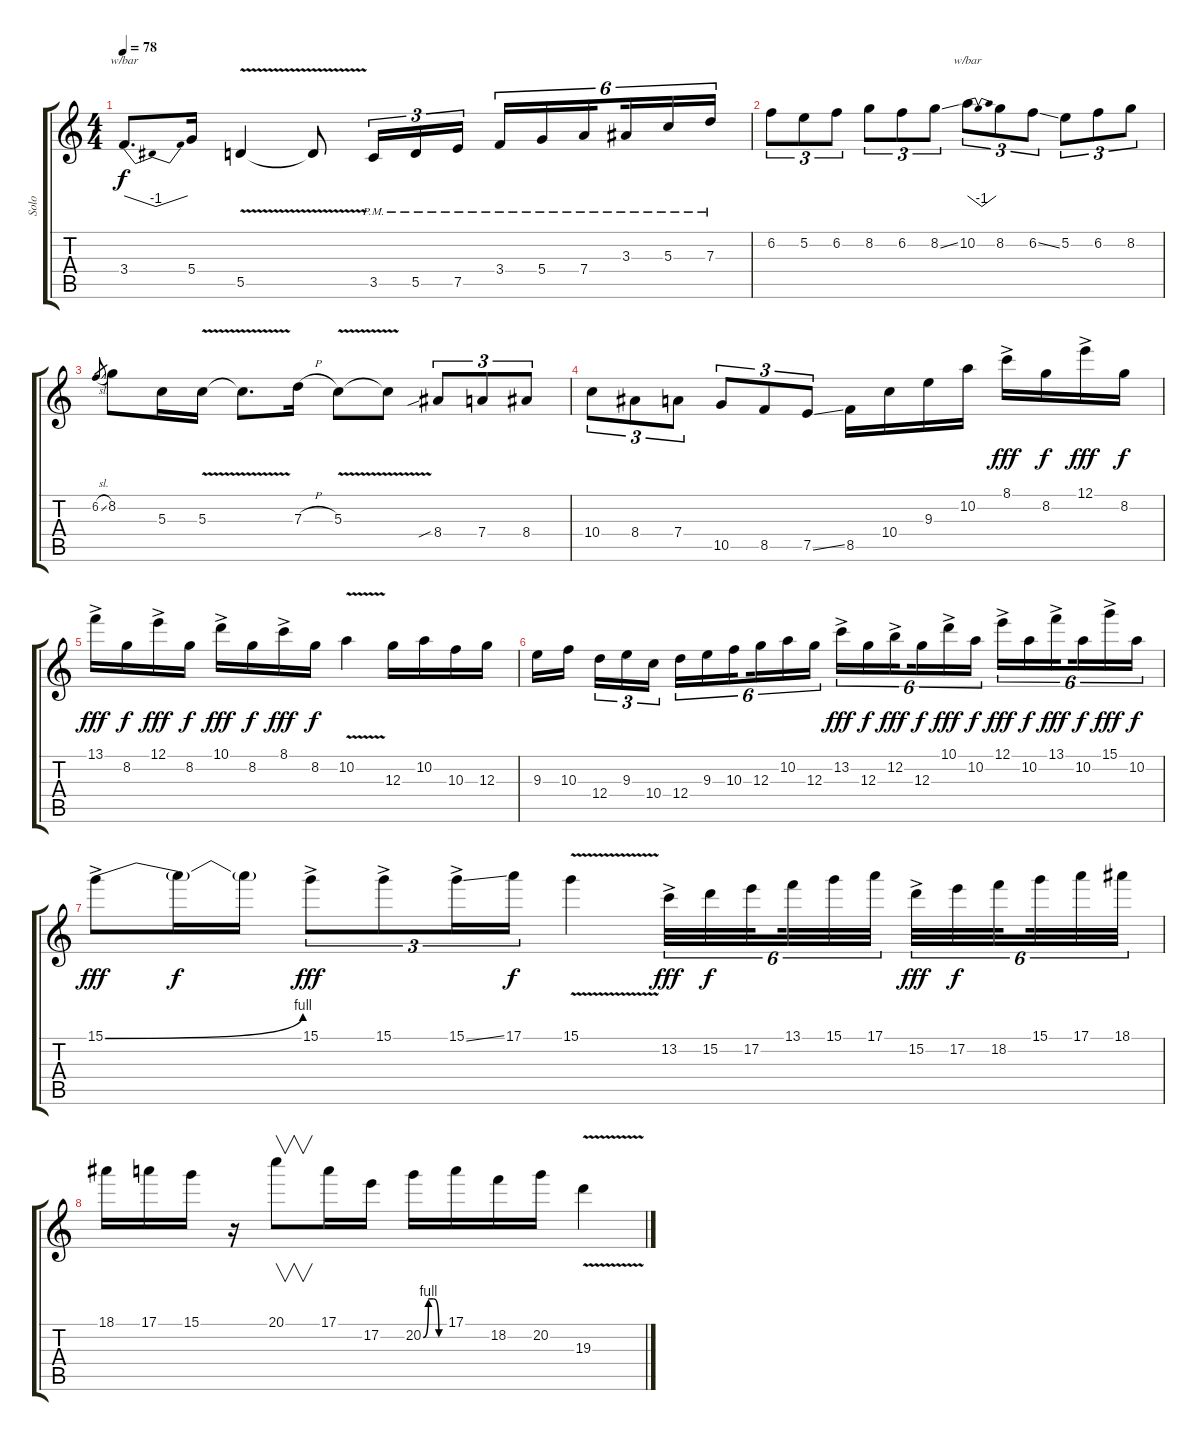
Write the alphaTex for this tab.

\track ("Solo" "Solo") {instrument distortionguitar}
\staff {score tabs}
\tuning (E4 B3 G3 D3 A2 E2) {hide}
\ts (4 4)
\tempo 78
\clef g2
\ks c
3.4.8{d tbe (dip default 0 0 30 -4 60 0) dy f} 5.4.16 5.5{v}.4 5.5{t}.8 3.5{pm}.16{tu (3 2)} 5.5{pm}.16{tu (3 2)} 7.5{pm}.16{tu (3 2)} 3.4{pm}.16{tu (6 4)} 5.4{pm}.16{tu (6 4)} 7.4{pm}.16{tu (6 4) beam splitsecondary} 3.3{pm}.16{tu (6 4)} 5.3{pm}.16{tu (6 4)} 7.3{pm}.16{tu (6 4)} |
6.2.8{tu (3 2)} 5.2.8{tu (3 2)} 6.2.8{tu (3 2)} 8.2.8{tu (3 2)} 6.2.8{tu (3 2)} 8.2{ss}.8{tu (3 2)} 10.2.8{tu (3 2) tbe (dip default 0 0 30 -4 60 0)} 8.2.8{tu (3 2)} 6.2{ss}.8{tu (3 2)} 5.2.8{tu (3 2)} 6.2.8{tu (3 2)} 8.2.8{tu (3 2)} |
6.2{sl}.8{gr} 8.2.8 5.3.16 5.3{v}.16 5.3{t}.8{d} 7.3{h}.16 5.3{v}.8 5.3{t}.8 8.4{sib}.8{tu (3 2)} 7.4.8{tu (3 2)} 8.4.8{tu (3 2)} |
10.4.8{tu (3 2)} 8.4.8{tu (3 2)} 7.4.8{tu (3 2)} 10.5.8{tu (3 2)} 8.5.8{tu (3 2)} 7.5{ss}.8{tu (3 2)} 8.5.16 10.4.16 9.3.16 10.2.16 8.1{ac}.16{dy fff} 8.2.16{dy f} 12.1{ac}.16{dy fff} 8.2.16{dy f} |
13.1{ac}.16{dy fff} 8.2.16{dy f} 12.1{ac}.16{dy fff} 8.2.16{dy f} 10.1{ac}.16{dy fff} 8.2.16{dy f} 8.1{ac}.16{dy fff} 8.2.16{dy f} 10.2{v}.4 12.3.16 10.2.16 10.3.16 12.3.16 |
9.3.16 10.3.16{beam splitsecondary} 12.4.16{tu (3 2)} 9.3.16{tu (3 2)} 10.4.16{tu (3 2)} 12.4.16{tu (6 4)} 9.3.16{tu (6 4)} 10.3.16{tu (6 4) beam splitsecondary} 12.3.16{tu (6 4)} 10.2.16{tu (6 4)} 12.3.16{tu (6 4)} 13.2{ac}.16{tu (6 4) dy fff} 12.3.16{tu (6 4) dy f} 12.2{ac}.16{tu (6 4) dy fff beam splitsecondary} 12.3.16{tu (6 4) dy f} 10.1{ac}.16{tu (6 4) dy fff} 10.2.16{tu (6 4) dy f} 12.1{ac}.16{tu (6 4) dy fff} 10.2.16{tu (6 4) dy f} 13.1{ac}.16{tu (6 4) dy fff beam splitsecondary} 10.2.16{tu (6 4) dy f} 15.1{ac}.16{tu (6 4) dy fff} 10.2.16{tu (6 4) dy f} |
15.1{be (bend 0 0 60 4) ac}.8{dy fff} 15.1{t}.16{dy f} 15.1{t}.16 15.1{ac}.8{tu (3 2) dy fff} 15.1{ac}.8{tu (3 2)} 15.1{ss ac}.16{tu (3 2)} 17.1.16{tu (3 2) dy f} 15.1{v}.4 13.2{ac}.32{tu (6 4) dy fff} 15.2.32{tu (6 4) dy f} 17.2.32{tu (6 4) beam splitsecondary} 13.1.32{tu (6 4)} 15.1.32{tu (6 4)} 17.1.32{tu (6 4) beam splitsecondary} 15.2{ac}.32{tu (6 4) dy fff} 17.2.32{tu (6 4) dy f} 18.2.32{tu (6 4) beam splitsecondary} 15.1.32{tu (6 4)} 17.1.32{tu (6 4)} 18.1.32{tu (6 4)} |
18.1.16 17.1.16 15.1.16 r.16 20.1.8{v} 17.1.16 17.2.16 20.2{be (custom 0 0 15 4 30 4 45 0 60 0)}.16 17.1.16 18.2.16 20.2.16 19.3{v}.4
